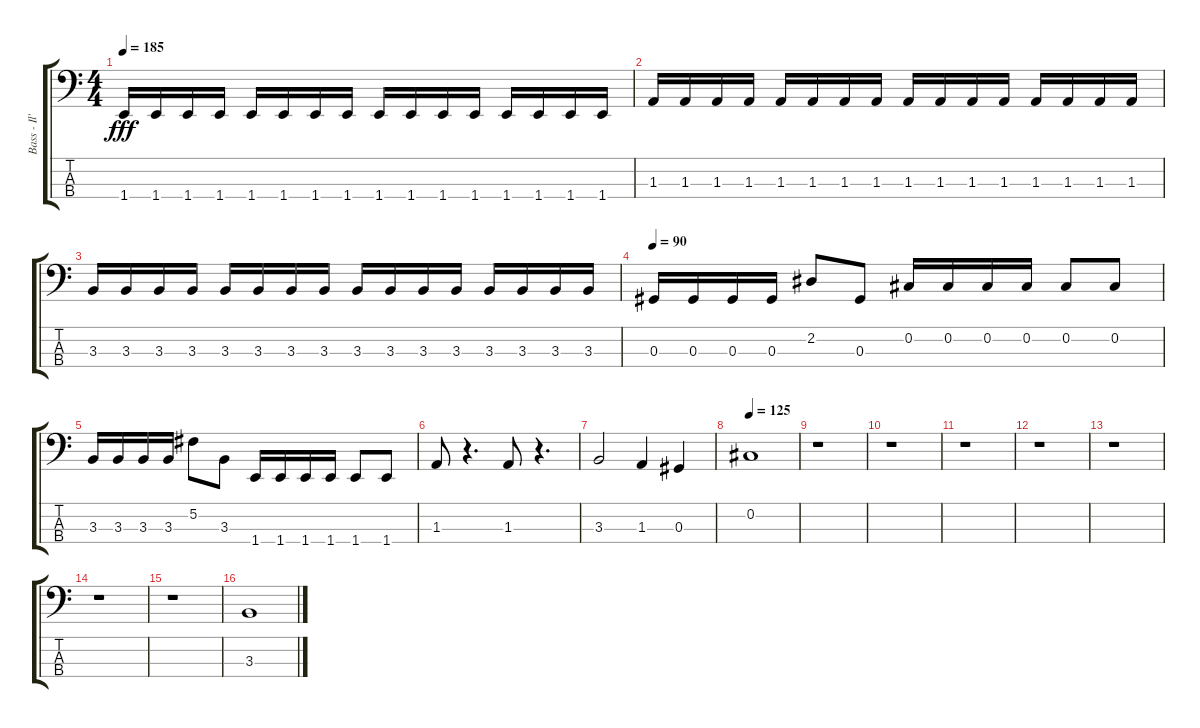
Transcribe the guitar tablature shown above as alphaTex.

\track ("Bass - Il'ya Knyazev" "Bass - Il'") {instrument electricbassfinger}
\staff {score tabs}
\tuning (Gb2 Db2 Ab1 Eb1) {hide}
\ts (4 4)
\tempo 185
\clef f4
\ks c
1.4.16{dy fff} 1.4.16 1.4.16 1.4.16 1.4.16 1.4.16 1.4.16 1.4.16 1.4.16 1.4.16 1.4.16 1.4.16 1.4.16 1.4.16 1.4.16 1.4.16 |
1.3.16 1.3.16 1.3.16 1.3.16 1.3.16 1.3.16 1.3.16 1.3.16 1.3.16 1.3.16 1.3.16 1.3.16 1.3.16 1.3.16 1.3.16 1.3.16 |
3.3.16 3.3.16 3.3.16 3.3.16 3.3.16 3.3.16 3.3.16 3.3.16 3.3.16 3.3.16 3.3.16 3.3.16 3.3.16 3.3.16 3.3.16 3.3.16 |
\tempo 90
0.3.16 0.3.16 0.3.16 0.3.16 2.2.8 0.3.8 0.2.16 0.2.16 0.2.16 0.2.16 0.2.8 0.2.8 |
3.3.16 3.3.16 3.3.16 3.3.16 5.2.8 3.3.8 1.4.16 1.4.16 1.4.16 1.4.16 1.4.8 1.4.8 |
1.3.8 r.4{d} 1.3.8 r.4{d} |
3.3.2 1.3.4 0.3.4 |
\tempo 125
0.2.1 |
r.1 |
r.1 |
r.1 |
r.1 |
r.1 |
r.1 |
r.1 |
3.3.1
